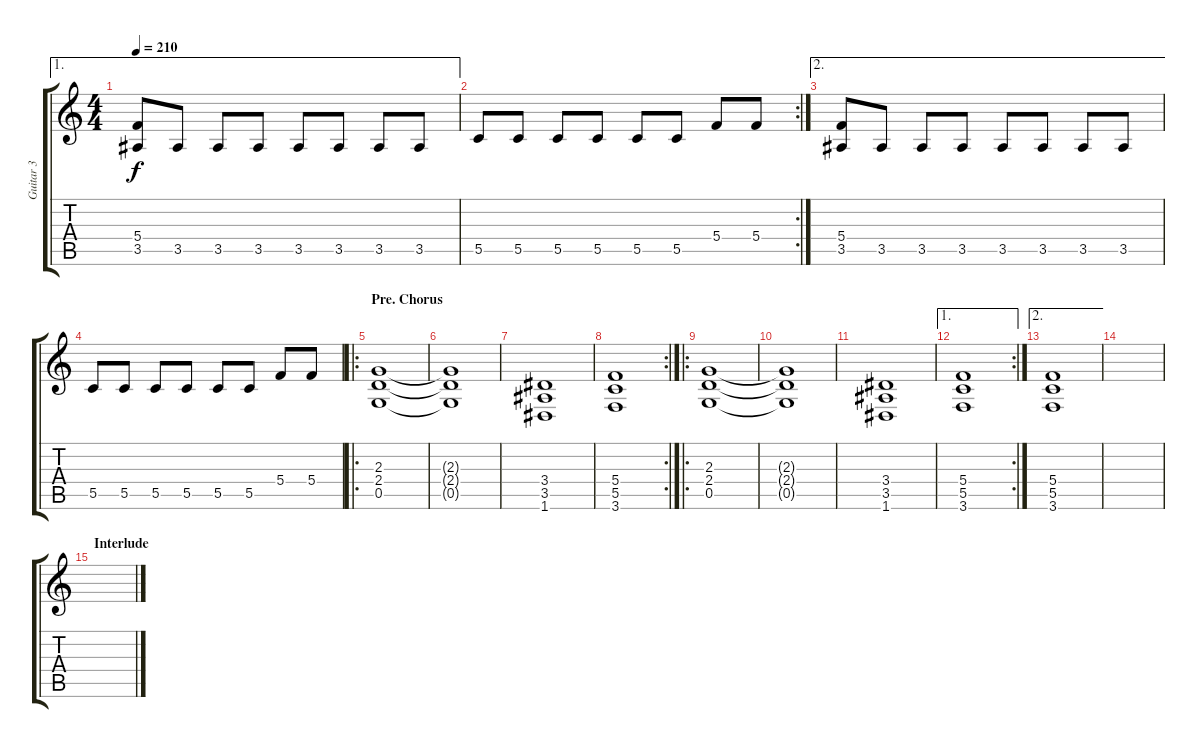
\track ("Guitar 3" "Guitar 3") {instrument distortionguitar}
\staff {score tabs}
\tuning (D4 A3 F3 C3 G2 D2) {hide}
\ae 1
\ts (4 4)
\tempo 210
\clef g2
\ks c
(5.4 3.5).8{dy f} 3.5.8 3.5.8 3.5.8 3.5.8 3.5.8 3.5.8 3.5.8 |
\rc 2
5.5.8 5.5.8 5.5.8 5.5.8 5.5.8 5.5.8 5.4.8 5.4.8 |
\ae 2
(5.4 3.5).8 3.5.8 3.5.8 3.5.8 3.5.8 3.5.8 3.5.8 3.5.8 |
5.5.8 5.5.8 5.5.8 5.5.8 5.5.8 5.5.8 5.4.8 5.4.8 |
\ro
\section ("" "Pre. Chorus")
(2.3 2.4 0.5).1 |
(2.3{t} 2.4{t} 0.5{t}).1 |
(3.4 3.5 1.6).1 |
\rc 2
(5.4 5.5 3.6).1 |
\ro
(2.3 2.4 0.5).1 |
(2.3{t} 2.4{t} 0.5{t}).1 |
(3.4 3.5 1.6).1 |
\ae 1
\rc 2
(5.4 5.5 3.6).1 |
\ae 2
(5.4 5.5 3.6).1 |
|
\section ("" "Interlude")
